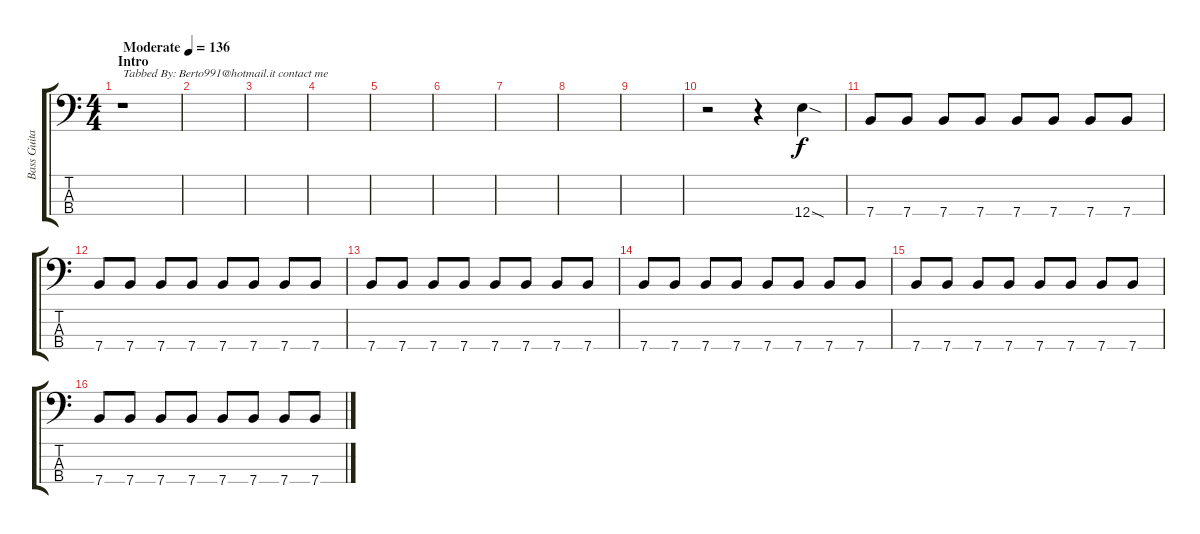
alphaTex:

\track ("Bass Guitar" "Bass Guita") {instrument electricbasspick}
\staff {score tabs}
\tuning (G2 D2 A1 E1) {hide}
\ts (4 4)
\section ("" "Intro")
\tempo (136 "Moderate")
\clef f4
\ks c
r.1{txt "Tabbed By: Berto991@hotmail.it contact me" dy f instrument electricbasspick} |
|
|
|
|
|
|
|
|
r.2 r.4 12.4{sod}.4 |
7.4.8 7.4.8 7.4.8 7.4.8 7.4.8 7.4.8 7.4.8 7.4.8 |
7.4.8 7.4.8 7.4.8 7.4.8 7.4.8 7.4.8 7.4.8 7.4.8 |
7.4.8 7.4.8 7.4.8 7.4.8 7.4.8 7.4.8 7.4.8 7.4.8 |
7.4.8 7.4.8 7.4.8 7.4.8 7.4.8 7.4.8 7.4.8 7.4.8 |
7.4.8 7.4.8 7.4.8 7.4.8 7.4.8 7.4.8 7.4.8 7.4.8 |
7.4.8 7.4.8 7.4.8 7.4.8 7.4.8 7.4.8 7.4.8 7.4.8
